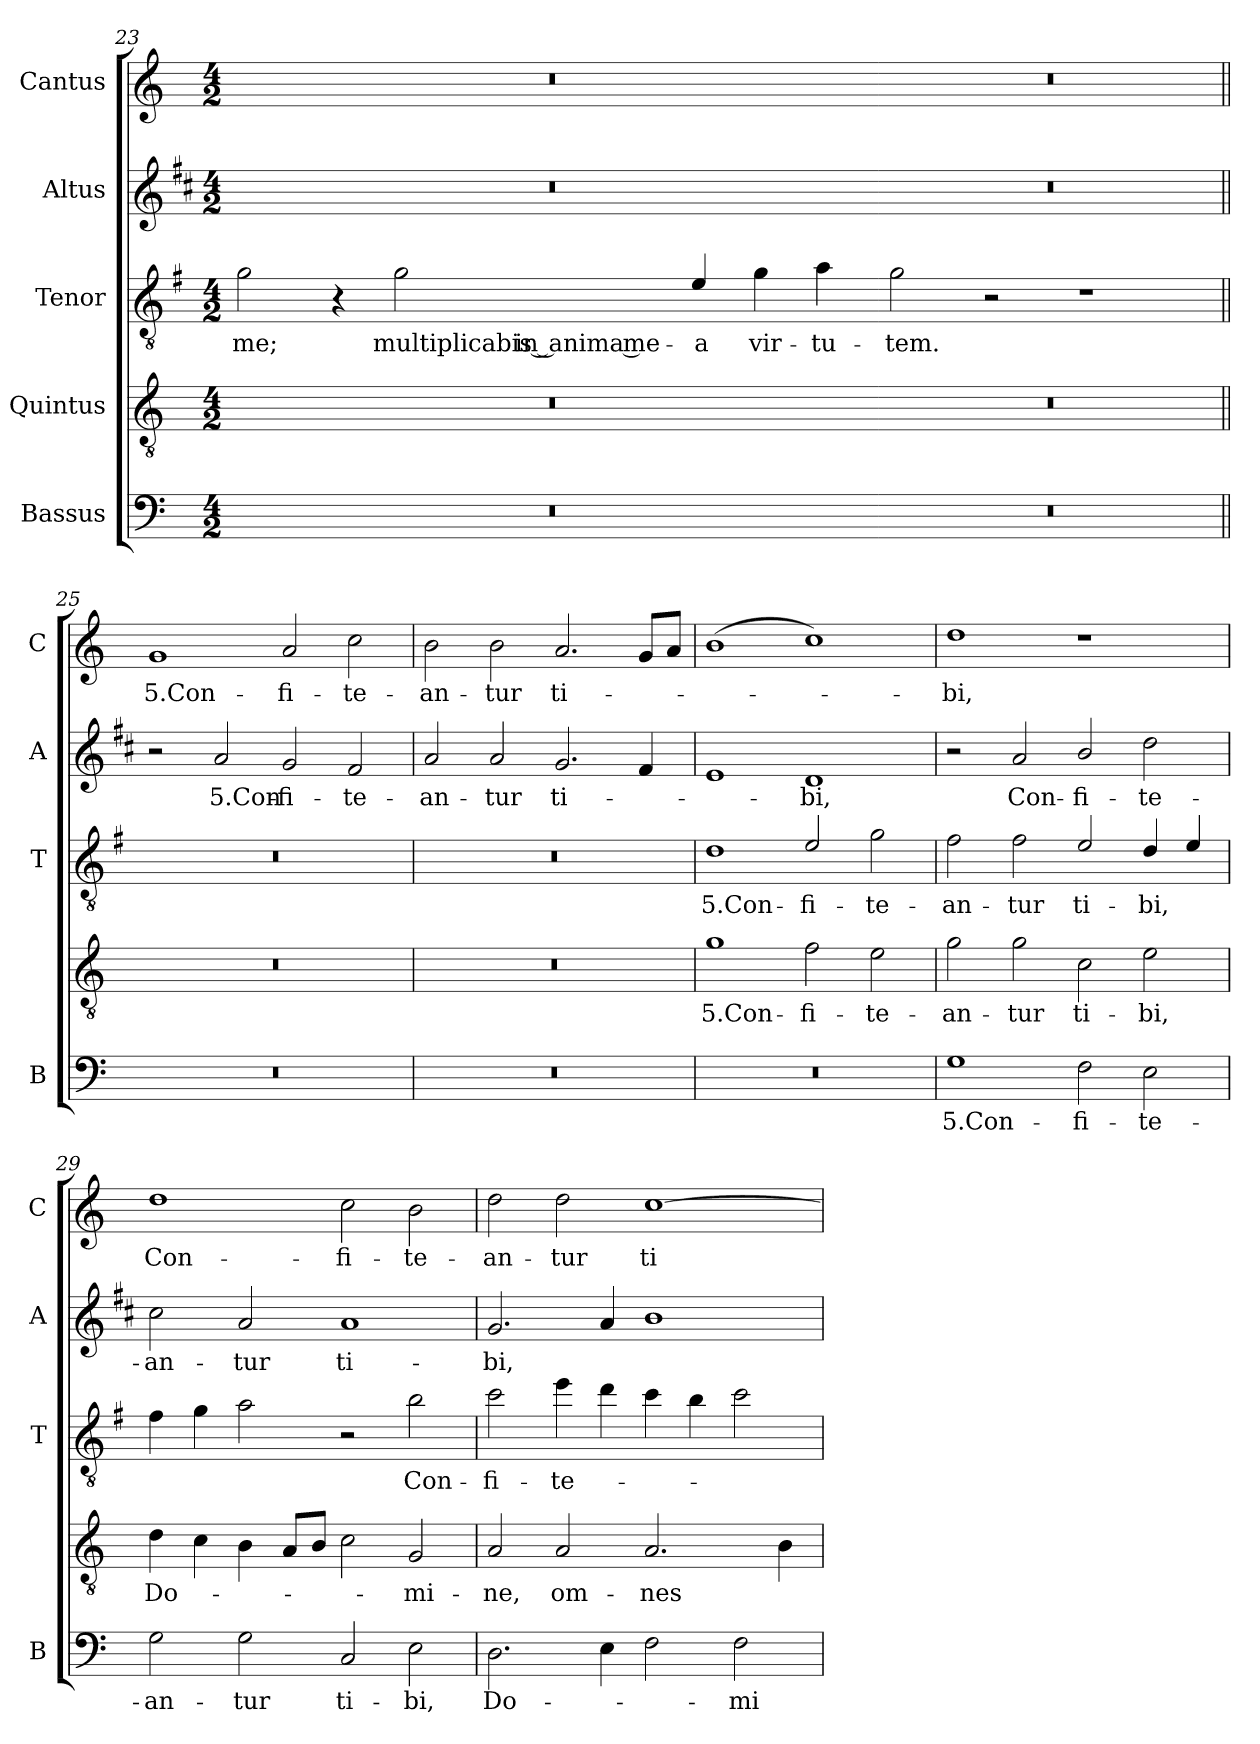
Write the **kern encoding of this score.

**kern	**text	**kern	**text	**kern	**text	**kern	**text	**kern	**text
*part5	*part5	*part4	*part4	*part3	*part3	*part2	*part2	*part1	*part1
*staff5	*staff5	*staff4	*staff4	*staff3	*staff3	*staff2	*staff2	*staff1	*staff1
*I"Bassus	*	*I"Quintus	*	*I"Tenor	*	*I"Altus	*	*I"Cantus	*
*I'B	*	*	*	*I'T	*	*I'A	*	*I'C	*
*clefF4	*	*clefGv2	*	*clefGv2	*	*clefG2	*	*clefG2	*
*	*	*	*	*ITrd4c7	*	*ITrd1c2	*	*	*
*k[]	*	*k[]	*	*k[]	*	*k[]	*	*k[]	*
*C:	*	*C:	*	*C:	*	*C:	*	*C:	*
*M4/2	*	*M4/2	*	*M4/2	*	*M4/2	*	*M4/2	*
=23	=23	=23	=23	=23	=23	=23	=23	=23	=23
!	!	!	!	!	!LO:LY:b	!	!	!	!
0r	.	0r	.	2c\	me;	0r	.	0r	.
.	.	.	.	4r	.	.	.	.	.
!	!	!	!	!	!LO:LY:b	!	!	!	!
.	.	.	.	2c\	multiplicabis in anima me-	.	.	.	.
!	!	!	!	!	!LO:LY:b	!	!	!	!
.	.	.	.	4A/	-a	.	.	.	.
!	!	!	!	!	!LO:LY:b	!	!	!	!
.	.	.	.	4c\	vir-	.	.	.	.
!	!	!	!	!	!LO:LY:b	!	!	!	!
.	.	.	.	4d\	-tu-	.	.	.	.
=24-	=24-	=24-	=24-	=24-	=24-	=24-	=24-	=24-	=24-
!	!	!	!	!	!LO:LY:b	!	!	!	!
0r	.	0r	.	2c\	-tem.	0r	.	0r	.
.	.	.	.	2r	.	.	.	.	.
.	.	.	.	1r	.	.	.	.	.
!!LO:LB:g=z
=25||	=25||	=25||	=25||	=25||	=25||	=25||	=25||	=25||	=25||
!	!	!	!	!	!	!	!	!	!LO:LY:b
0r	.	0r	.	0r	.	2r	.	1g	5.Con-
!	!	!	!	!	!	!	!LO:LY:b	!	!
.	.	.	.	.	.	2g/	5.Con-	.	.
!	!	!	!	!	!	!	!LO:LY:b	!	!LO:LY:b
.	.	.	.	.	.	2f/	-fi-	2a/	-fi-
!	!	!	!	!	!	!	!LO:LY:b	!	!LO:LY:b
.	.	.	.	.	.	2e/	-te-	2cc\	-te-
=26	=26	=26	=26	=26	=26	=26	=26	=26	=26
!	!	!	!	!	!	!	!LO:LY:b	!	!LO:LY:b
0r	.	0r	.	0r	.	2g/	-an-	2b\	-an-
!	!	!	!	!	!	!	!LO:LY:b	!	!LO:LY:b
.	.	.	.	.	.	2g/	-tur	2b\	-tur
!	!	!	!	!	!	!	!LO:LY:b	!	!LO:LY:b
.	.	.	.	.	.	2.f/	ti-	2.a/	ti-
.	.	.	.	.	.	4e/	.	8g/L	.
.	.	.	.	.	.	.	.	8a/J	.
=27	=27	=27	=27	=27	=27	=27	=27	=27	=27
!	!	!	!LO:LY:b	!	!LO:LY:b	!	!	!	!
0r	.	1g	5.Con-	1G	5.Con-	1d	.	(>1b	.
!	!	!	!LO:LY:b	!	!LO:LY:b	!	!LO:LY:b	!	!
.	.	2f\	-fi-	2A/	-fi-	1c	-bi,	1cc)	.
!	!	!	!LO:LY:b	!	!LO:LY:b	!	!	!	!
.	.	2e\	-te-	2c\	-te-	.	.	.	.
=28	=28	=28	=28	=28	=28	=28	=28	=28	=28
!	!LO:LY:b	!	!LO:LY:b	!	!LO:LY:b	!	!	!	!LO:LY:b
1G	5.Con-	2g\	-an-	2B\	-an-	2r	.	1dd	-bi,
!	!	!	!LO:LY:b	!	!LO:LY:b	!	!LO:LY:b	!	!
.	.	2g\	-tur	2B\	-tur	2g/	Con-	.	.
!	!LO:LY:b	!	!LO:LY:b	!	!LO:LY:b	!	!LO:LY:b	!	!
2F\	-fi-	2c\	ti-	2A/	ti-	2a/	-fi-	1r	.
!	!LO:LY:b	!	!LO:LY:b	!	!LO:LY:b	!	!LO:LY:b	!	!
2E\	-te-	2e\	-bi,	4G/	-bi,	2cc\	-te-	.	.
.	.	.	.	4A/	.	.	.	.	.
=29	=29	=29	=29	=29	=29	=29	=29	=29	=29
!	!LO:LY:b	!	!LO:LY:b	!	!	!	!LO:LY:b	!	!LO:LY:b
2G\	-an-	4d\	Do-	4B\	.	2b\	-an-	1dd	Con-
.	.	4c\	.	4c\	.	.	.	.	.
!	!LO:LY:b	!	!	!	!	!	!LO:LY:b	!	!
2G\	-tur	4B\	.	2d\	.	2g/	-tur	.	.
.	.	8A/L	.	.	.	.	.	.	.
.	.	8B/J	.	.	.	.	.	.	.
!	!LO:LY:b	!	!	!	!	!	!LO:LY:b	!	!LO:LY:b
2C/	ti-	2c\	.	2r	.	1g	ti-	2cc\	-fi-
!	!LO:LY:b	!	!LO:LY:b	!	!LO:LY:b	!	!	!	!LO:LY:b
2E\	-bi,	2G/	-mi-	2e\	Con-	.	.	2b\	-te-
!!LO:LB:g=z
=30	=30	=30	=30	=30	=30	=30	=30	=30	=30
!	!LO:LY:b	!	!LO:LY:b	!	!LO:LY:b	!	!LO:LY:b	!	!LO:LY:b
2.D\	Do-	2A/	-ne,	2f\	-fi-	2.f/	-bi,	2dd\	-an-
!	!	!	!LO:LY:b	!	!LO:LY:b	!	!	!	!LO:LY:b
.	.	2A/	om-	4a\	-te-	.	.	2dd\	-tur
4E\	.	.	.	4g\	.	4g/	.	.	.
!	!	!	!LO:LY:b	!	!	!	!	!	!LO:LY:b
2F\	.	2.A/	-nes	4f\	.	1a	.	[1cc	ti-
.	.	.	.	4e\	.	.	.	.	.
!	!LO:LY:b	!	!	!	!	!	!	!	!
2F\	-mi-	.	.	2f\	.	.	.	.	.
.	.	4B\	.	.	.	.	.	.	.
=	=	=	=	=	=	=	=	=	=
*-	*-	*-	*-	*-	*-	*-	*-	*-	*-
